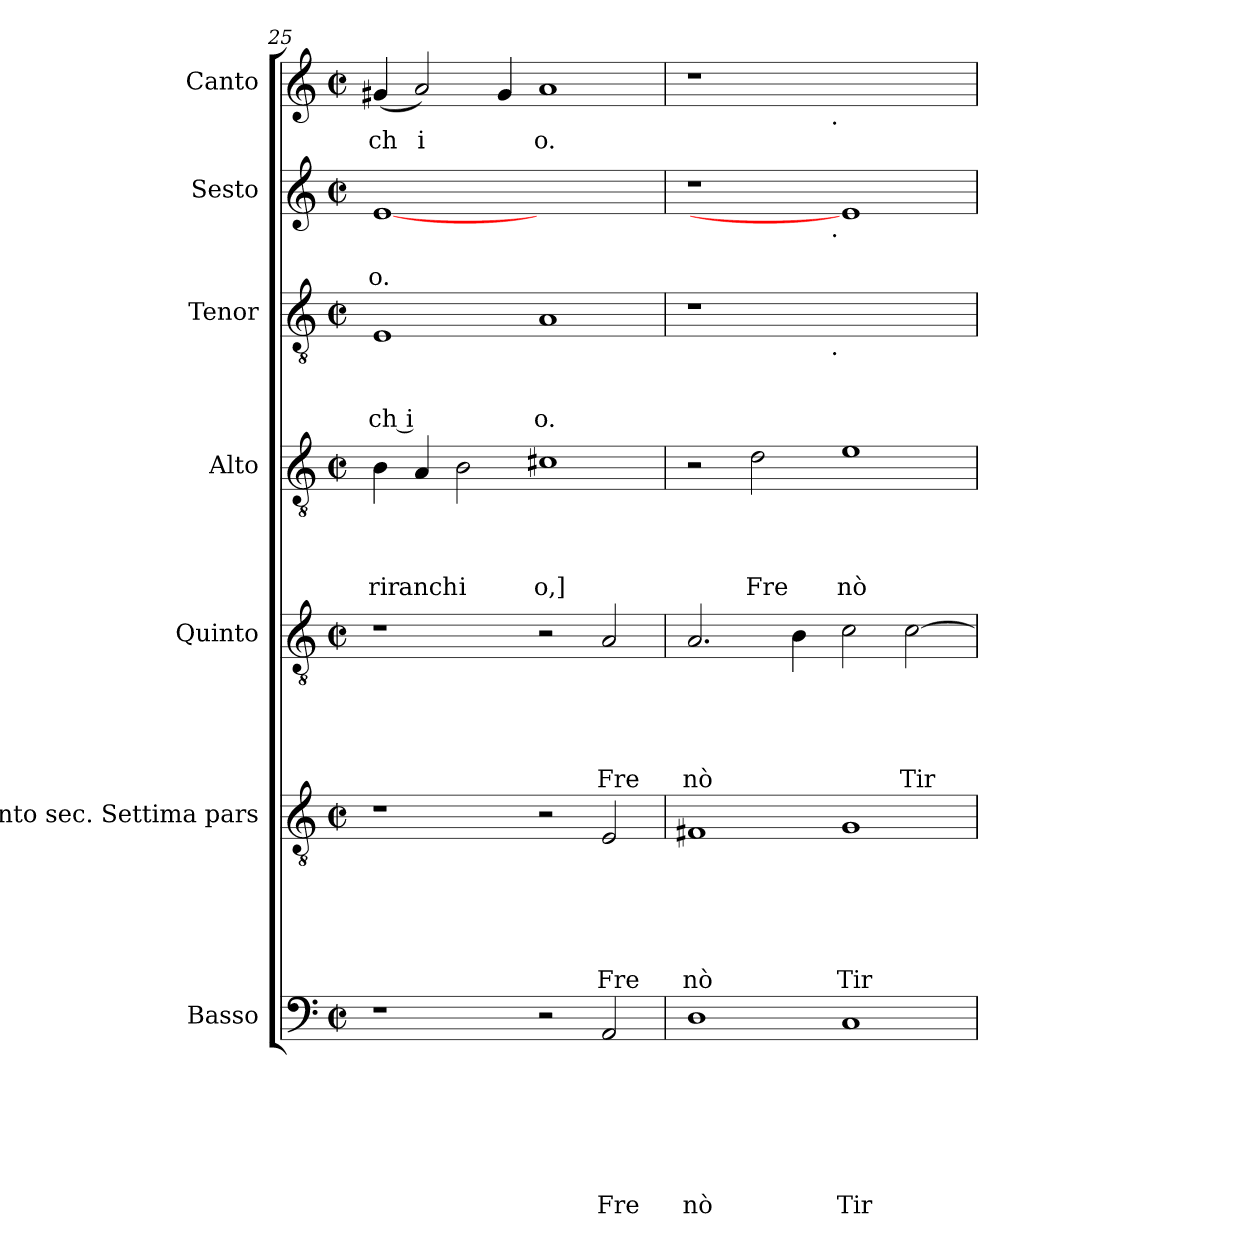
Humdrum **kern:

**kern	**text	**text	**text	**text	**text	**text	**text	**kern	**text	**text	**text	**text	**text	**text	**kern	**text	**text	**text	**text	**text	**kern	**text	**text	**text	**text	**kern	**text	**text	**text	**kern	**text	**text	**kern	**text
*part7	*part7	*part7	*part7	*part7	*part7	*part7	*part7	*part6	*part6	*part6	*part6	*part6	*part6	*part6	*part5	*part5	*part5	*part5	*part5	*part5	*part4	*part4	*part4	*part4	*part4	*part3	*part3	*part3	*part3	*part2	*part2	*part2	*part1	*part1
*staff7	*staff7	*staff7	*staff7	*staff7	*staff7	*staff7	*staff7	*staff6	*staff6	*staff6	*staff6	*staff6	*staff6	*staff6	*staff5	*staff5	*staff5	*staff5	*staff5	*staff5	*staff4	*staff4	*staff4	*staff4	*staff4	*staff3	*staff3	*staff3	*staff3	*staff2	*staff2	*staff2	*staff1	*staff1
*I"Basso	*	*	*	*	*	*	*	*I"Canto sec. Settima pars	*	*	*	*	*	*	*I"Quinto	*	*	*	*	*	*I"Alto	*	*	*	*	*I"Tenor	*	*	*	*I"Sesto	*	*	*I"Canto	*
*	*	*	*	*	*	*	*	*	*	*	*	*	*	*	*I'Quinto	*	*	*	*	*	*I'Alto	*	*	*	*	*I'Tenor	*	*	*	*I'Sesto	*	*	*I'Canto	*
*clefF4	*	*	*	*	*	*	*	*clefGv2	*	*	*	*	*	*	*clefGv2	*	*	*	*	*	*clefGv2	*	*	*	*	*clefGv2	*	*	*	*clefG2	*	*	*clefG2	*
*k[]	*	*	*	*	*	*	*	*k[]	*	*	*	*	*	*	*k[]	*	*	*	*	*	*k[]	*	*	*	*	*k[]	*	*	*	*k[]	*	*	*k[]	*
*C:	*	*	*	*	*	*	*	*C:	*	*	*	*	*	*	*C:	*	*	*	*	*	*C:	*	*	*	*	*C:	*	*	*	*C:	*	*	*C:	*
*M2/2	*	*	*	*	*	*	*	*M2/2	*	*	*	*	*	*	*M2/2	*	*	*	*	*	*M2/2	*	*	*	*	*M2/2	*	*	*	*M2/2	*	*	*M2/2	*
*met(c|)	*	*	*	*	*	*	*	*met(c|)	*	*	*	*	*	*	*met(c|)	*	*	*	*	*	*met(c|)	*	*	*	*	*met(c|)	*	*	*	*met(c|)	*	*	*met(c|)	*
=25	=25	=25	=25	=25	=25	=25	=25	=25	=25	=25	=25	=25	=25	=25	=25	=25	=25	=25	=25	=25	=25	=25	=25	=25	=25	=25	=25	=25	=25	=25	=25	=25	=25	=25
!	!	!	!	!	!	!	!	!	!	!	!	!	!	!	!	!	!	!	!	!	!	!	!	!	!LO:LY:b	!	!	!	!LO:LY:b:rj	!	!	!LO:LY:b	!	!LO:LY:b
1r	.	.	.	.	.	.	.	1r	.	.	.	.	.	.	1r	.	.	.	.	.	4B\	.	.	.	rir	1E	.	.	ch i	[1e	.	o.	(<4g#X/	ch
!	!	!	!	!	!	!	!	!	!	!	!	!	!	!	!	!	!	!	!	!	!	!	!	!	!LO:LY:b	!	!	!	!	!	!	!	!	!LO:LY:b:rj
.	.	.	.	.	.	.	.	.	.	.	.	.	.	.	.	.	.	.	.	.	4A/	.	.	.	anch	.	.	.	.	.	.	.	2a/)	i
!	!	!	!	!	!	!	!	!	!	!	!	!	!	!	!	!	!	!	!	!	!	!	!	!	!LO:LY:b	!	!	!	!	!	!	!	!	!
.	.	.	.	.	.	.	.	.	.	.	.	.	.	.	.	.	.	.	.	.	2B\	.	.	.	i	.	.	.	.	.	.	.	.	.
.	.	.	.	.	.	.	.	.	.	.	.	.	.	.	.	.	.	.	.	.	.	.	.	.	.	.	.	.	.	.	.	.	4g#/	.
!	!	!	!	!	!	!	!	!	!	!	!	!	!	!	!	!	!	!	!	!	!	!	!	!	!LO:LY:b	!	!	!	!LO:LY:b	!	!	!	!	!LO:LY:b
2r	.	.	.	.	.	.	.	2r	.	.	.	.	.	.	2r	.	.	.	.	.	1c#X	.	.	.	o,]	1A	.	.	o.	1ryy	.	.	1a	o.
!	!	!	!	!	!	!	!LO:LY:b	!	!	!	!	!	!	!LO:LY:b	!	!	!	!	!	!LO:LY:b	!	!	!	!	!	!	!	!	!	!	!	!	!	!
2AA/	.	.	.	.	.	.	Fre	2E/	.	.	.	.	.	Fre	2A/	.	.	.	.	Fre	.	.	.	.	.	.	.	.	.	.	.	.	.	.
!!LO:LB:g=z
=26	=26	=26	=26	=26	=26	=26	=26	=26	=26	=26	=26	=26	=26	=26	=26	=26	=26	=26	=26	=26	=26	=26	=26	=26	=26	=26	=26	=26	=26	=26	=26	=26	=26	=26
!	!	!	!	!	!	!	!LO:LY:b	!	!	!	!	!	!	!LO:LY:b	!	!	!	!	!	!LO:LY:b	!	!	!	!	!	!	!	!	!	!	!	!	!	!
*	*	*	*	*	*	*	*	*	*	*	*	*	*	*	*	*	*	*	*	*	*	*	*	*	*	*^	*	*	*	*^	*	*	*^	*
1D	.	.	.	.	.	.	nò	1F#X	.	.	.	.	.	nò	2.A/	.	.	.	.	nò	2r	.	.	.	.	1r	2ryy	.	.	.	1r	2ryy	.	.	1r	2ryy	.
!	!	!	!	!	!	!	!	!	!	!	!	!	!	!	!	!	!	!	!	!	!	!	!	!	!LO:LY:b	!	!	!	!	!	!	!	!	!	!	!	!
.	.	.	.	.	.	.	.	.	.	.	.	.	.	.	.	.	.	.	.	.	2d\	.	.	.	Fre	.	4...ryy	.	.	.	.	4...ryy	.	.	.	4...ryy	.
.	.	.	.	.	.	.	.	.	.	.	.	.	.	.	4B\	.	.	.	.	.	.	.	.	.	.	.	.	.	.	.	.	.	.	.	.	.	.
!	!	!	!	!	!	!	!	!	!	!	!	!	!	!	!	!	!	!	!	!	!	!	!	!	!	!	!	!	!	!	!	!	!	!	!	!LO:TX:b:t=.	!
!	!	!	!	!	!	!	!	!	!	!	!	!	!	!	!	!	!	!	!	!	!	!	!	!	!	!	!	!	!	!	!	!LO:TX:b:t=.	!	!	!	!	!
!	!	!	!	!	!	!	!	!	!	!	!	!	!	!	!	!	!	!	!	!	!	!	!	!	!	!	!LO:TX:b:t=.	!	!	!	!	!	!	!	!	!	!
.	.	.	.	.	.	.	.	.	.	.	.	.	.	.	.	.	.	.	.	.	.	.	.	.	.	.	1ryy	.	.	.	.	1ryy	.	.	.	1ryy	.
!	!	!	!	!	!	!	!LO:LY:b	!	!	!	!	!	!	!LO:LY:b	!	!	!	!	!	!	!	!	!	!	!LO:LY:b	!	!	!	!	!	!	!	!	!	!	!	!
1C	.	.	.	.	.	.	Tir-	1G	.	.	.	.	.	Tir	2c\	.	.	.	.	.	1e	.	.	.	nò	1ryy	.	.	.	.	1e]	.	.	.	1ryy	.	.
!	!	!	!	!	!	!	!	!	!	!	!	!	!	!	!	!	!	!	!	!LO:LY:b	!	!	!	!	!	!	!	!	!	!	!	!	!	!	!	!	!
.	.	.	.	.	.	.	.	.	.	.	.	.	.	.	[>2c\	.	.	.	.	Tir	.	.	.	.	.	.	.	.	.	.	.	.	.	.	.	.	.
.	.	.	.	.	.	.	.	.	.	.	.	.	.	.	.	.	.	.	.	.	.	.	.	.	.	.	32ryy	.	.	.	.	32ryy	.	.	.	32ryy	.
*	*	*	*	*	*	*	*	*	*	*	*	*	*	*	*	*	*	*	*	*	*	*	*	*	*	*v	*v	*	*	*	*	*	*	*	*v	*v	*
*	*	*	*	*	*	*	*	*	*	*	*	*	*	*	*	*	*	*	*	*	*	*	*	*	*	*	*	*	*	*v	*v	*	*	*	*
=	=	=	=	=	=	=	=	=	=	=	=	=	=	=	=	=	=	=	=	=	=	=	=	=	=	=	=	=	=	=	=	=	=	=
*-	*-	*-	*-	*-	*-	*-	*-	*-	*-	*-	*-	*-	*-	*-	*-	*-	*-	*-	*-	*-	*-	*-	*-	*-	*-	*-	*-	*-	*-	*-	*-	*-	*-	*-
